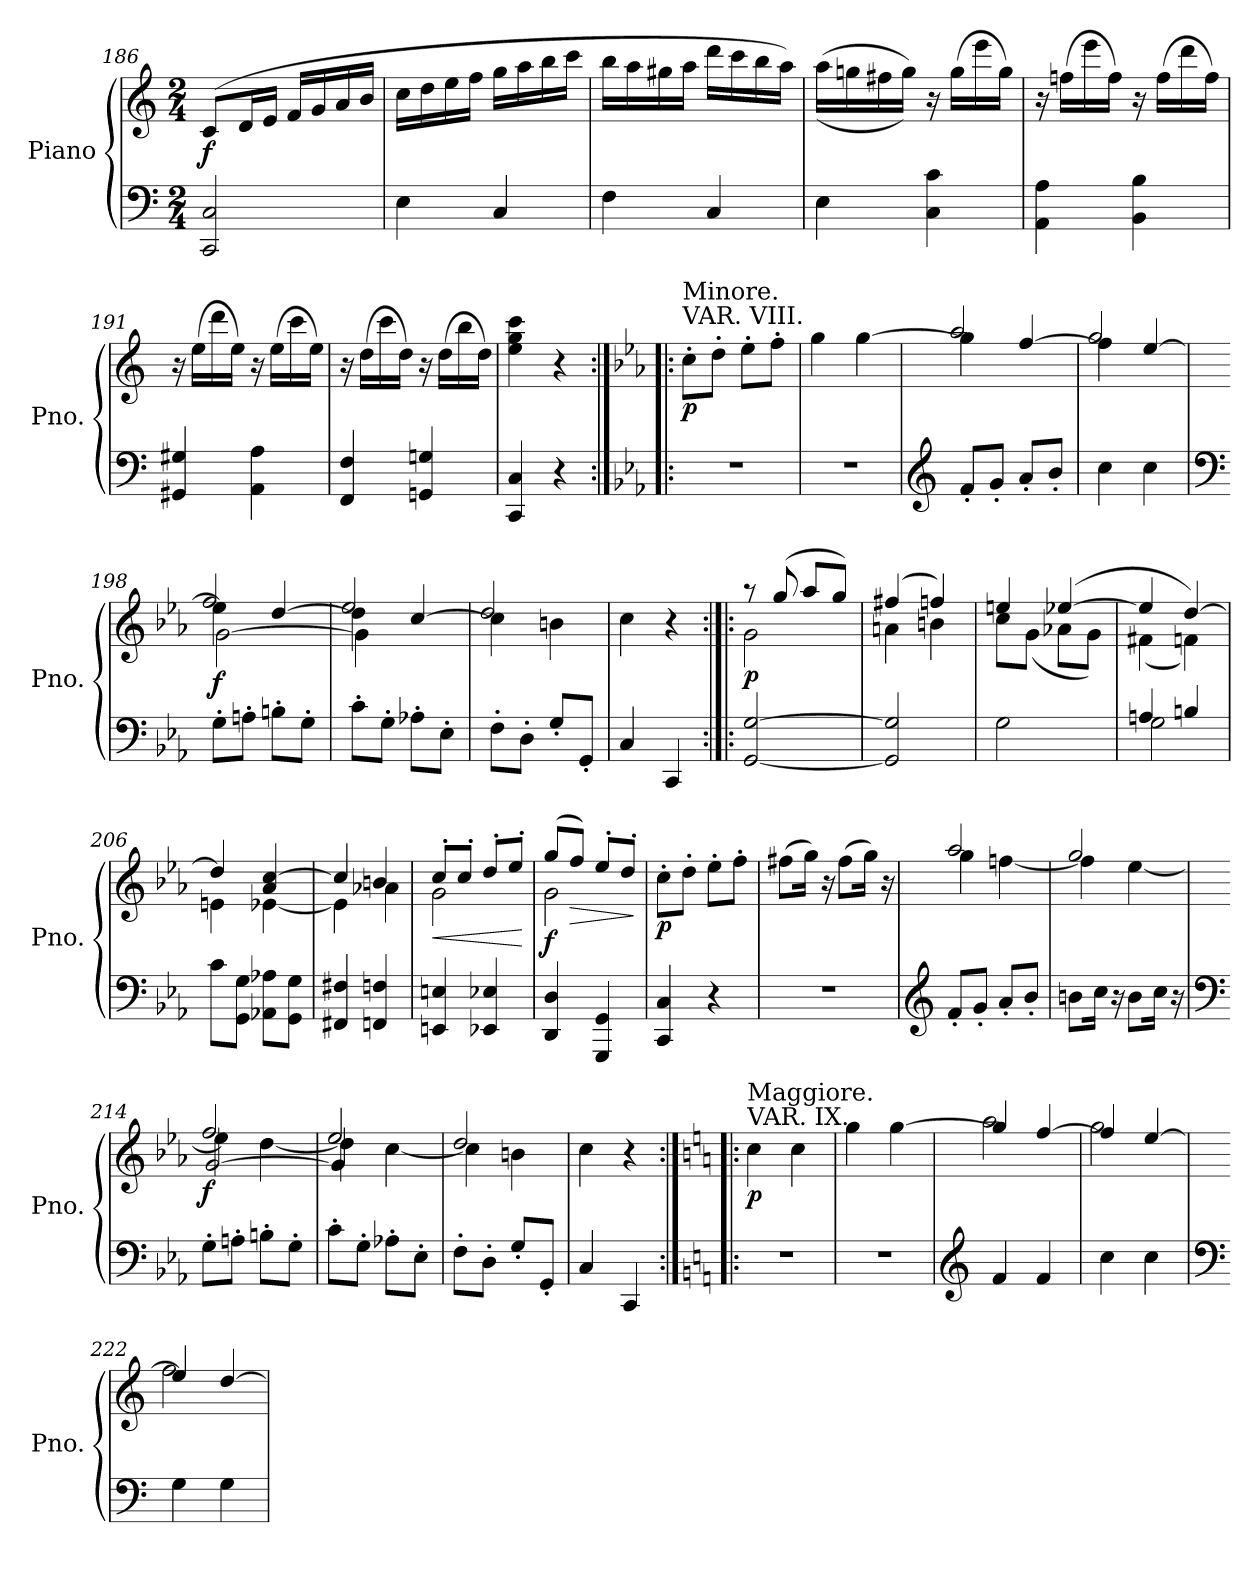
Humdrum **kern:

**kern	**kern	**dynam
*part1	*part1	*part1
*staff2	*staff1	*staff1/2
*I"Piano	*	*
*I'Pno.	*	*
*clefF4	*clefG2	*
*k[]	*k[]	*
*M2/4	*M2/4	*
=186	=186	=186
!	!	!LO:DY:b
2CC/ 2C/	(>8c/L	f
.	16d/L	.
.	16e/JJ	.
.	16f/LL	.
.	16g/	.
.	16a/	.
.	16b/JJ	.
=187	=187	=187
4E\	16cc\LL	.
.	16dd\	.
.	16ee\	.
.	16ff\JJ	.
4C/	16gg\LL	.
.	16aa\	.
.	16bb\	.
.	16ccc\JJ	.
=188	=188	=188
4F\	16bb\LL	.
.	16aa\	.
.	16gg#X\	.
.	16aa\JJ	.
4C/	16ddd\LL	.
.	16ccc\	.
.	16bb\	.
.	16aa\JJ)	.
=189	=189	=189
4E\	(>(>16aa\LL	.
.	16ggn\	.
.	16ff#X\	.
.	16gg\JJ))	.
4C\ 4c\	16r	.
.	(>16gg\LL	.
.	16eee\	.
.	16gg\JJ)	.
=190	=190	=190
4AA\ 4A\	16r	.
.	(>16ffn\LL	.
.	16eee\	.
.	16ff\JJ)	.
4BB\ 4B\	16r	.
.	(>16ff\LL	.
.	16ddd\	.
.	16ff\JJ)	.
=191	=191	=191
4GG#X/ 4G#X/	16r	.
.	(>16ee\LL	.
.	16ddd\	.
.	16ee\JJ)	.
4AA\ 4A\	16r	.
.	(>16ee\LL	.
.	16ccc\	.
.	16ee\JJ)	.
=192	=192	=192
4FF/ 4F/	16r	.
.	(>16dd\LL	.
.	16ccc\	.
.	16dd\JJ)	.
4GGn/ 4Gn/	16r	.
.	(>16dd\LL	.
.	16bb\	.
.	16dd\JJ)	.
=193	=193	=193
4CC/ 4C/	4ee\ 4gg\ 4ccc\	.
4r	4r	.
=194:|!|:	=194:|!|:	=194:|!|:
*k[b-e-a-]	*k[b-e-a-]	*
!	!LO:TX:a:t=VAR. VIII.	!
!	!LO:TX:a:t=Minore.	!
!	!	!LO:DY:b
2r	8cc'\L	p
.	8dd'\J	.
.	8ee-'\L	.
.	8ff'\J	.
=195	=195	=195
2r	4gg\	.
.	[4gg\	.
=196	=196	=196
*clefG2	*	*
*	*^	*
8f'/L	4gg\]	2aa-/	.
8g'/J	.	.	.
8a-'/L	[4ff/	.	.
8b-'/J	.	.	.
=197	=197	=197	=197
4cc\	4ff\]	2gg/	.
4cc\	[4ee-/	.	.
*	*v	*v	*
=198	=198	=198
*clefF4	*	*
*	*^	*
*	*	*^	*
!	!	!	!	!LO:DY:b
8G'\L	4ee-\]	2ff/	[2g\	f
8An'\J	.	.	.	.
8Bn'\L	[4dd/	.	.	.
8G'\J	.	.	.	.
=199	=199	=199	=199	=199
8c'\L	4dd\]	2ee-/	4g\]	.
8G'\J	.	.	.	.
8A-X'\L	[4cc/	.	4ryy	.
8E-'\J	.	.	.	.
*	*	*v	*v	*
=200	=200	=200	=200
8F'\L	4cc\]	2dd/	.
8D'\J	.	.	.
8G'/L	4bn\	.	.
8GG'/J	.	.	.
*	*v	*v	*
=201	=201	=201
4C/	4cc\	.
4CC/	4r	.
=202:|!|:	=202:|!|:	=202:|!|:
*	*^	*
!	!	!	!LO:DY:b
[2GG/ [2G/	8r	2g\	p
.	(<8gg/	.	.
.	8aa-/L	.	.
.	8gg/J)	.	.
=203	=203	=203	=203
2GG/] 2G/]	(>4ff#X/	4an\	.
.	4ffn/)	4bn\	.
=204	=204	=204	=204
2G\	4een/	8cc\L	.
.	.	(<8g\J	.
.	(>[4ee-X/	8a-X\L	.
.	.	8g\J)	.
=205	=205	=205	=205
*^	*	*	*
4An/	2G\	4ee-/]	(<4f#X\	.
4Bn/	.	[4dd/)	4fn\)	.
*v	*v	*	*	*
=206	=206	=206	=206
8c\L	4dd/]	4en\	.
8GG\ 8G\J	.	.	.
8AA-X\ 8A-X\L	4a-/ [4cc/	[4e-X\	.
8GG\ 8G\J	.	.	.
=207	=207	=207	=207
4FF#X/ 4F#X/	4cc/]	4e-\]	.
4FFn/ 4Fn/	4bn/	4a-X\	.
=208	=208	=208	=208
!	!	!	!LO:HP:b
4EEn/ 4En/	8cc'/L	2g\	<
.	8cc'/J	.	.
4EE-X/ 4E-X/	8dd'/L	.	.
.	8ee-'/J	.	.
*	*v	*v	*
.	.	[
=209	=209	=209
*	*^	*
!	!	!	!LO:DY:b
4DD/ 4D/	(>8gg/L	2g\	f
!	!	!	!LO:HP:b
.	8ff/J)	.	>
4GGG/ 4GG/	8ee-'/L	.	.
.	8dd'/J	.	.
*	*v	*v	*
.	.	]
=210	=210	=210
!	!	!LO:DY:b
4CC/ 4C/	8cc'\L	p
.	8dd'\J	.
4r	8ee-'\L	.
.	8ff'\J	.
=211	=211	=211
2r	(>8ff#X\L	.
.	16gg\Jk)	.
.	16r	.
.	(>8ff#\L	.
.	16gg\Jk)	.
.	16r	.
=212	=212	=212
*clefG2	*	*
*	*^	*
8f'/L	2aa-/	4gg\	.
8g'/J	.	.	.
8a-'/L	.	[4ffn\	.
8b-'/J	.	.	.
=213	=213	=213	=213
8bn\L	2gg/	4ff\]	.
16cc\Jk	.	.	.
16r	.	.	.
8b\L	.	[4ee-\	.
16cc\Jk	.	.	.
16r	.	.	.
*	*v	*v	*
=214	=214	=214
*clefF4	*	*
*	*^	*
*	*	*^	*
!	!	!	!	!LO:DY:b
8G'\L	2ff/	4ee-\]	[2g/	f
8An'\J	.	.	.	.
8Bn'\L	.	[4dd\	.	.
8G'\J	.	.	.	.
=215	=215	=215	=215	=215
8c'\L	2ee-/	4dd\]	4g/]	.
8G'\J	.	.	.	.
8A-X'\L	.	[4cc\	4ryy	.
8E-'\J	.	.	.	.
*	*	*v	*v	*
=216	=216	=216	=216
8F'\L	2dd/	4cc\]	.
8D'\J	.	.	.
8G'/L	.	4bn\	.
8GG'/J	.	.	.
*	*v	*v	*
=217	=217	=217
4C/	4cc\	.
4CC/	4r	.
=218:|!|:	=218:|!|:	=218:|!|:
*k[]	*k[]	*
!	!LO:TX:a:t=VAR. IX.	!
!	!LO:TX:a:t=Maggiore.	!
!	!	!LO:DY:b
2r	4cc\	p
.	4cc\	.
=219	=219	=219
2r	4gg\	.
.	[4gg\	.
=220	=220	=220
*clefG2	*	*
*	*^	*
4f/	4gg/]	2aa\	.
4f/	[4ff/	.	.
=221	=221	=221	=221
4cc\	4ff/]	2gg\	.
4cc\	[4ee/	.	.
=222	=222	=222	=222
*clefF4	*	*	*
4G\	4ee/]	2ff\	.
4G\	[4dd/	.	.
*	*v	*v	*
=	=	=
*-	*-	*-
